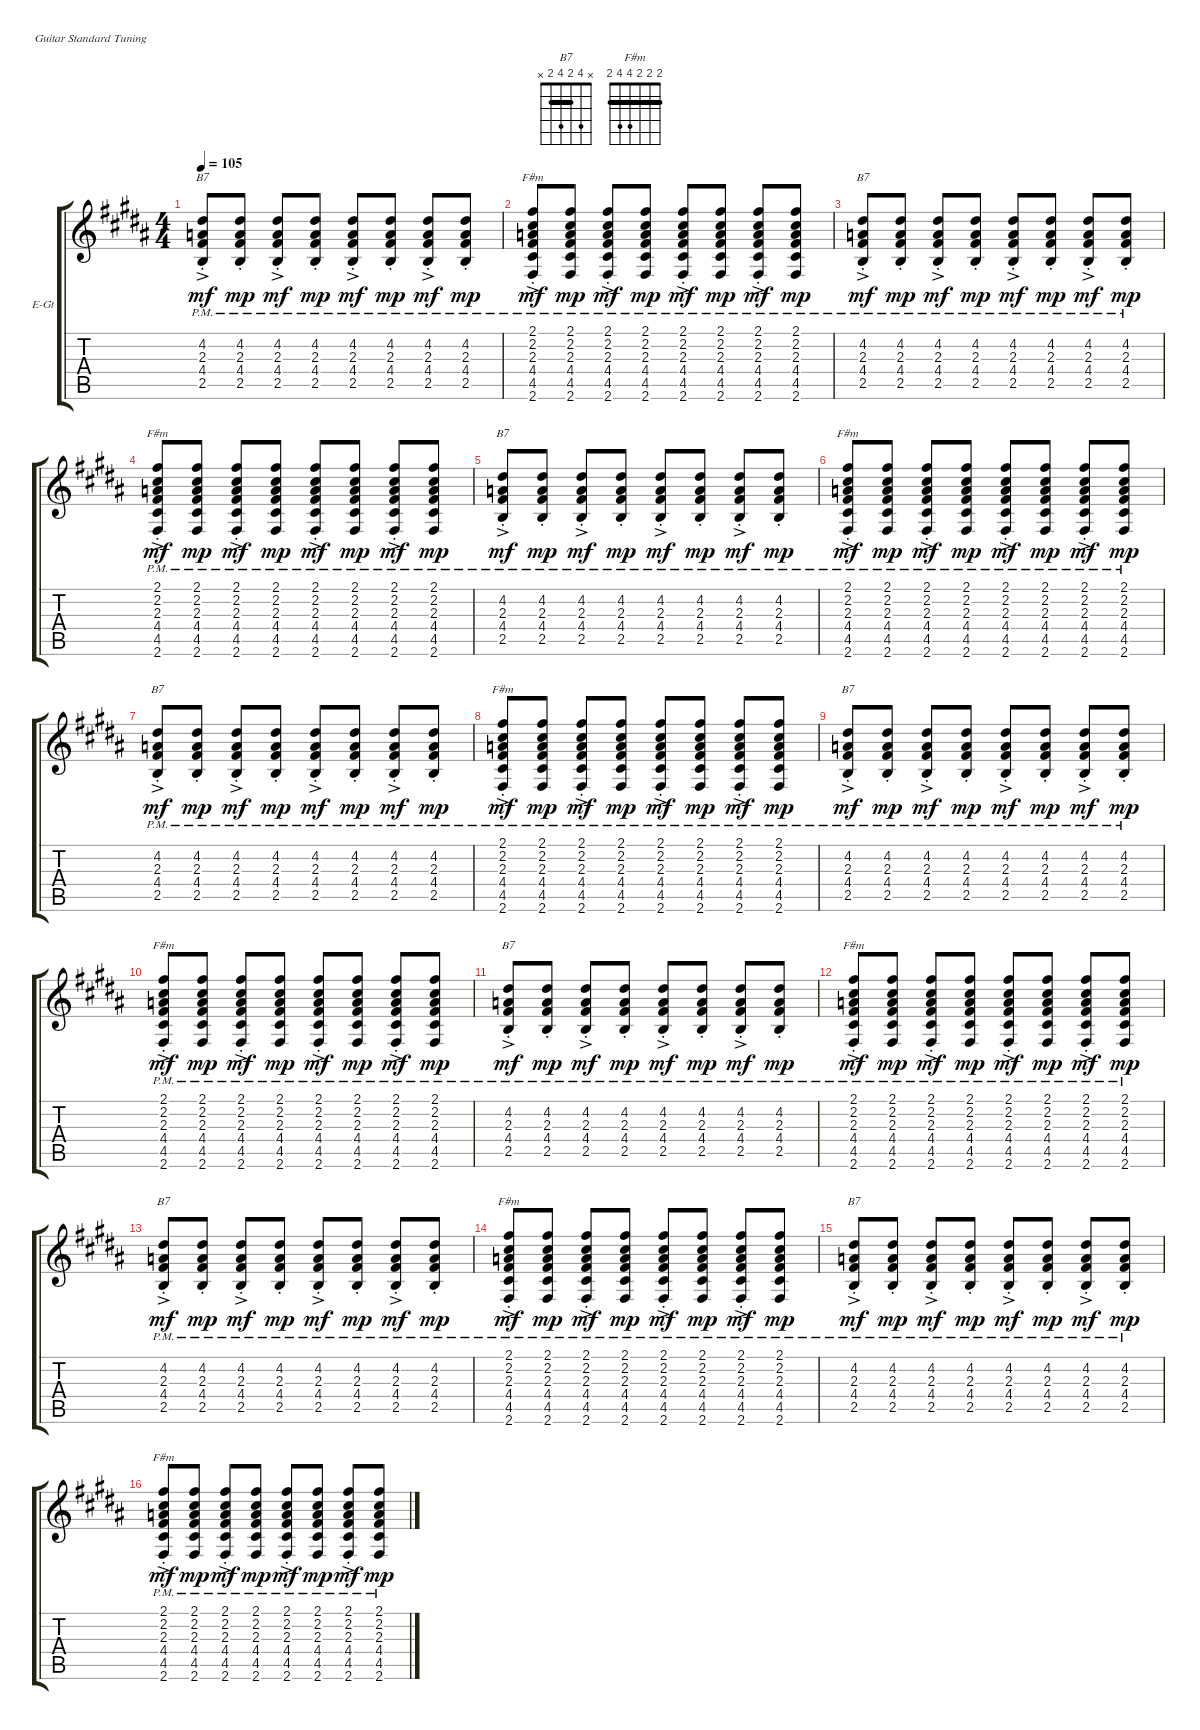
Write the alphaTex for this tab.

\defaultSystemsLayout 4
\bracketExtendMode groupsimilarinstruments
\firstSystemTrackNameOrientation horizontal
\otherSystemsTrackNameOrientation horizontal
\track ("John Lennon" "E-Gt") {instrument electricguitarclean}
\staff {score tabs}
\tuning (E4 B3 G3 D3 A2 E2)
\chord ("B7" x 4 2 4 2 x) {barre 2}
\chord ("F#m" 2 2 2 4 4 2) {barre (2 2 2)}
\ts (4 4)
\tempo 105
\clef g2
\ks b
(2.5{ac pm st} 4.4{ac pm st} 2.3{ac pm st} 4.2{ac pm st}).8{ch "B7" dy mf} (2.5{pm st} 4.4{pm st} 2.3{pm st} 4.2{pm st}).8{dy mp} (2.5{ac pm st} 4.4{ac pm st} 2.3{ac pm st} 4.2{ac pm st}).8{dy mf} (2.5{pm st} 4.4{pm st} 2.3{pm st} 4.2{pm st}).8{dy mp} (2.5{ac pm st} 4.4{ac pm st} 2.3{ac pm st} 4.2{ac pm st}).8{dy mf} (2.5{pm st} 4.4{pm st} 2.3{pm st} 4.2{pm st}).8{dy mp} (2.5{ac pm st} 4.4{ac pm st} 2.3{ac pm st} 4.2{ac pm st}).8{dy mf} (2.5{pm st} 4.4{pm st} 2.3{pm st} 4.2{pm st}).8{dy mp} |
(2.6{ac pm st} 4.5{ac pm st} 4.4{ac pm st} 2.3{ac pm st} 2.2{ac pm st} 2.1{ac pm st}).8{ch "F#m" dy mf} (2.6{pm} 4.5{pm} 4.4{pm} 2.3{pm} 2.2{pm} 2.1{pm}).8{dy mp} (2.6{ac pm st} 4.5{ac pm st} 4.4{ac pm st} 2.3{ac pm st} 2.2{ac pm st} 2.1{ac pm st}).8{dy mf} (2.6{pm} 4.5{pm} 4.4{pm} 2.3{pm} 2.2{pm} 2.1{pm}).8{dy mp} (2.6{ac pm st} 4.5{ac pm st} 4.4{ac pm st} 2.3{ac pm st} 2.2{ac pm st} 2.1{ac pm st}).8{dy mf} (2.6{pm} 4.5{pm} 4.4{pm} 2.3{pm} 2.2{pm} 2.1{pm}).8{dy mp} (2.6{ac pm st} 4.5{ac pm st} 4.4{ac pm st} 2.3{ac pm st} 2.2{ac pm st} 2.1{ac pm st}).8{dy mf} (2.6{pm} 4.5{pm} 4.4{pm} 2.3{pm} 2.2{pm} 2.1{pm}).8{dy mp} |
(2.5{ac pm st} 4.4{ac pm st} 2.3{ac pm st} 4.2{ac pm st}).8{ch "B7" dy mf} (2.5{pm st} 4.4{pm st} 2.3{pm st} 4.2{pm st}).8{dy mp} (2.5{ac pm st} 4.4{ac pm st} 2.3{ac pm st} 4.2{ac pm st}).8{dy mf} (2.5{pm st} 4.4{pm st} 2.3{pm st} 4.2{pm st}).8{dy mp} (2.5{ac pm st} 4.4{ac pm st} 2.3{ac pm st} 4.2{ac pm st}).8{dy mf} (2.5{pm st} 4.4{pm st} 2.3{pm st} 4.2{pm st}).8{dy mp} (2.5{ac pm st} 4.4{ac pm st} 2.3{ac pm st} 4.2{ac pm st}).8{dy mf} (2.5{pm st} 4.4{pm st} 2.3{pm st} 4.2{pm st}).8{dy mp} |
(2.6{ac pm st} 4.5{ac pm st} 4.4{ac pm st} 2.3{ac pm st} 2.2{ac pm st} 2.1{ac pm st}).8{ch "F#m" dy mf} (2.6{pm} 4.5{pm} 4.4{pm} 2.3{pm} 2.2{pm} 2.1{pm}).8{dy mp} (2.6{ac pm st} 4.5{ac pm st} 4.4{ac pm st} 2.3{ac pm st} 2.2{ac pm st} 2.1{ac pm st}).8{dy mf} (2.6{pm} 4.5{pm} 4.4{pm} 2.3{pm} 2.2{pm} 2.1{pm}).8{dy mp} (2.6{ac pm st} 4.5{ac pm st} 4.4{ac pm st} 2.3{ac pm st} 2.2{ac pm st} 2.1{ac pm st}).8{dy mf} (2.6{pm} 4.5{pm} 4.4{pm} 2.3{pm} 2.2{pm} 2.1{pm}).8{dy mp} (2.6{ac pm st} 4.5{ac pm st} 4.4{ac pm st} 2.3{ac pm st} 2.2{ac pm st} 2.1{ac pm st}).8{dy mf} (2.6{pm} 4.5{pm} 4.4{pm} 2.3{pm} 2.2{pm} 2.1{pm}).8{dy mp} |
(2.5{ac pm st} 4.4{ac pm st} 2.3{ac pm st} 4.2{ac pm st}).8{ch "B7" dy mf} (2.5{pm st} 4.4{pm st} 2.3{pm st} 4.2{pm st}).8{dy mp} (2.5{ac pm st} 4.4{ac pm st} 2.3{ac pm st} 4.2{ac pm st}).8{dy mf} (2.5{pm st} 4.4{pm st} 2.3{pm st} 4.2{pm st}).8{dy mp} (2.5{ac pm st} 4.4{ac pm st} 2.3{ac pm st} 4.2{ac pm st}).8{dy mf} (2.5{pm st} 4.4{pm st} 2.3{pm st} 4.2{pm st}).8{dy mp} (2.5{ac pm st} 4.4{ac pm st} 2.3{ac pm st} 4.2{ac pm st}).8{dy mf} (2.5{pm st} 4.4{pm st} 2.3{pm st} 4.2{pm st}).8{dy mp} |
(2.6{ac pm st} 4.5{ac pm st} 4.4{ac pm st} 2.3{ac pm st} 2.2{ac pm st} 2.1{ac pm st}).8{ch "F#m" dy mf} (2.6{pm} 4.5{pm} 4.4{pm} 2.3{pm} 2.2{pm} 2.1{pm}).8{dy mp} (2.6{ac pm st} 4.5{ac pm st} 4.4{ac pm st} 2.3{ac pm st} 2.2{ac pm st} 2.1{ac pm st}).8{dy mf} (2.6{pm} 4.5{pm} 4.4{pm} 2.3{pm} 2.2{pm} 2.1{pm}).8{dy mp} (2.6{ac pm st} 4.5{ac pm st} 4.4{ac pm st} 2.3{ac pm st} 2.2{ac pm st} 2.1{ac pm st}).8{dy mf} (2.6{pm} 4.5{pm} 4.4{pm} 2.3{pm} 2.2{pm} 2.1{pm}).8{dy mp} (2.6{ac pm st} 4.5{ac pm st} 4.4{ac pm st} 2.3{ac pm st} 2.2{ac pm st} 2.1{ac pm st}).8{dy mf} (2.6{pm} 4.5{pm} 4.4{pm} 2.3{pm} 2.2{pm} 2.1{pm}).8{dy mp} |
(2.5{ac pm st} 4.4{ac pm st} 2.3{ac pm st} 4.2{ac pm st}).8{ch "B7" dy mf} (2.5{pm st} 4.4{pm st} 2.3{pm st} 4.2{pm st}).8{dy mp} (2.5{ac pm st} 4.4{ac pm st} 2.3{ac pm st} 4.2{ac pm st}).8{dy mf} (2.5{pm st} 4.4{pm st} 2.3{pm st} 4.2{pm st}).8{dy mp} (2.5{ac pm st} 4.4{ac pm st} 2.3{ac pm st} 4.2{ac pm st}).8{dy mf} (2.5{pm st} 4.4{pm st} 2.3{pm st} 4.2{pm st}).8{dy mp} (2.5{ac pm st} 4.4{ac pm st} 2.3{ac pm st} 4.2{ac pm st}).8{dy mf} (2.5{pm st} 4.4{pm st} 2.3{pm st} 4.2{pm st}).8{dy mp} |
(2.6{ac pm st} 4.5{ac pm st} 4.4{ac pm st} 2.3{ac pm st} 2.2{ac pm st} 2.1{ac pm st}).8{ch "F#m" dy mf} (2.6{pm} 4.5{pm} 4.4{pm} 2.3{pm} 2.2{pm} 2.1{pm}).8{dy mp} (2.6{ac pm st} 4.5{ac pm st} 4.4{ac pm st} 2.3{ac pm st} 2.2{ac pm st} 2.1{ac pm st}).8{dy mf} (2.6{pm} 4.5{pm} 4.4{pm} 2.3{pm} 2.2{pm} 2.1{pm}).8{dy mp} (2.6{ac pm st} 4.5{ac pm st} 4.4{ac pm st} 2.3{ac pm st} 2.2{ac pm st} 2.1{ac pm st}).8{dy mf} (2.6{pm} 4.5{pm} 4.4{pm} 2.3{pm} 2.2{pm} 2.1{pm}).8{dy mp} (2.6{ac pm st} 4.5{ac pm st} 4.4{ac pm st} 2.3{ac pm st} 2.2{ac pm st} 2.1{ac pm st}).8{dy mf} (2.6{pm} 4.5{pm} 4.4{pm} 2.3{pm} 2.2{pm} 2.1{pm}).8{dy mp} |
(2.5{ac pm st} 4.4{ac pm st} 2.3{ac pm st} 4.2{ac pm st}).8{ch "B7" dy mf} (2.5{pm st} 4.4{pm st} 2.3{pm st} 4.2{pm st}).8{dy mp} (2.5{ac pm st} 4.4{ac pm st} 2.3{ac pm st} 4.2{ac pm st}).8{dy mf} (2.5{pm st} 4.4{pm st} 2.3{pm st} 4.2{pm st}).8{dy mp} (2.5{ac pm st} 4.4{ac pm st} 2.3{ac pm st} 4.2{ac pm st}).8{dy mf} (2.5{pm st} 4.4{pm st} 2.3{pm st} 4.2{pm st}).8{dy mp} (2.5{ac pm st} 4.4{ac pm st} 2.3{ac pm st} 4.2{ac pm st}).8{dy mf} (2.5{pm st} 4.4{pm st} 2.3{pm st} 4.2{pm st}).8{dy mp} |
(2.6{ac pm st} 4.5{ac pm st} 4.4{ac pm st} 2.3{ac pm st} 2.2{ac pm st} 2.1{ac pm st}).8{ch "F#m" dy mf} (2.6{pm} 4.5{pm} 4.4{pm} 2.3{pm} 2.2{pm} 2.1{pm}).8{dy mp} (2.6{ac pm st} 4.5{ac pm st} 4.4{ac pm st} 2.3{ac pm st} 2.2{ac pm st} 2.1{ac pm st}).8{dy mf} (2.6{pm} 4.5{pm} 4.4{pm} 2.3{pm} 2.2{pm} 2.1{pm}).8{dy mp} (2.6{ac pm st} 4.5{ac pm st} 4.4{ac pm st} 2.3{ac pm st} 2.2{ac pm st} 2.1{ac pm st}).8{dy mf} (2.6{pm} 4.5{pm} 4.4{pm} 2.3{pm} 2.2{pm} 2.1{pm}).8{dy mp} (2.6{ac pm st} 4.5{ac pm st} 4.4{ac pm st} 2.3{ac pm st} 2.2{ac pm st} 2.1{ac pm st}).8{dy mf} (2.6{pm} 4.5{pm} 4.4{pm} 2.3{pm} 2.2{pm} 2.1{pm}).8{dy mp} |
(2.5{ac pm st} 4.4{ac pm st} 2.3{ac pm st} 4.2{ac pm st}).8{ch "B7" dy mf} (2.5{pm st} 4.4{pm st} 2.3{pm st} 4.2{pm st}).8{dy mp} (2.5{ac pm st} 4.4{ac pm st} 2.3{ac pm st} 4.2{ac pm st}).8{dy mf} (2.5{pm st} 4.4{pm st} 2.3{pm st} 4.2{pm st}).8{dy mp} (2.5{ac pm st} 4.4{ac pm st} 2.3{ac pm st} 4.2{ac pm st}).8{dy mf} (2.5{pm st} 4.4{pm st} 2.3{pm st} 4.2{pm st}).8{dy mp} (2.5{ac pm st} 4.4{ac pm st} 2.3{ac pm st} 4.2{ac pm st}).8{dy mf} (2.5{pm st} 4.4{pm st} 2.3{pm st} 4.2{pm st}).8{dy mp} |
(2.6{ac pm st} 4.5{ac pm st} 4.4{ac pm st} 2.3{ac pm st} 2.2{ac pm st} 2.1{ac pm st}).8{ch "F#m" dy mf} (2.6{pm} 4.5{pm} 4.4{pm} 2.3{pm} 2.2{pm} 2.1{pm}).8{dy mp} (2.6{ac pm st} 4.5{ac pm st} 4.4{ac pm st} 2.3{ac pm st} 2.2{ac pm st} 2.1{ac pm st}).8{dy mf} (2.6{pm} 4.5{pm} 4.4{pm} 2.3{pm} 2.2{pm} 2.1{pm}).8{dy mp} (2.6{ac pm st} 4.5{ac pm st} 4.4{ac pm st} 2.3{ac pm st} 2.2{ac pm st} 2.1{ac pm st}).8{dy mf} (2.6{pm} 4.5{pm} 4.4{pm} 2.3{pm} 2.2{pm} 2.1{pm}).8{dy mp} (2.6{ac pm st} 4.5{ac pm st} 4.4{ac pm st} 2.3{ac pm st} 2.2{ac pm st} 2.1{ac pm st}).8{dy mf} (2.6{pm} 4.5{pm} 4.4{pm} 2.3{pm} 2.2{pm} 2.1{pm}).8{dy mp} |
(2.5{ac pm st} 4.4{ac pm st} 2.3{ac pm st} 4.2{ac pm st}).8{ch "B7" dy mf} (2.5{pm st} 4.4{pm st} 2.3{pm st} 4.2{pm st}).8{dy mp} (2.5{ac pm st} 4.4{ac pm st} 2.3{ac pm st} 4.2{ac pm st}).8{dy mf} (2.5{pm st} 4.4{pm st} 2.3{pm st} 4.2{pm st}).8{dy mp} (2.5{ac pm st} 4.4{ac pm st} 2.3{ac pm st} 4.2{ac pm st}).8{dy mf} (2.5{pm st} 4.4{pm st} 2.3{pm st} 4.2{pm st}).8{dy mp} (2.5{ac pm st} 4.4{ac pm st} 2.3{ac pm st} 4.2{ac pm st}).8{dy mf} (2.5{pm st} 4.4{pm st} 2.3{pm st} 4.2{pm st}).8{dy mp} |
(2.6{ac pm st} 4.5{ac pm st} 4.4{ac pm st} 2.3{ac pm st} 2.2{ac pm st} 2.1{ac pm st}).8{ch "F#m" dy mf} (2.6{pm} 4.5{pm} 4.4{pm} 2.3{pm} 2.2{pm} 2.1{pm}).8{dy mp} (2.6{ac pm st} 4.5{ac pm st} 4.4{ac pm st} 2.3{ac pm st} 2.2{ac pm st} 2.1{ac pm st}).8{dy mf} (2.6{pm} 4.5{pm} 4.4{pm} 2.3{pm} 2.2{pm} 2.1{pm}).8{dy mp} (2.6{ac pm st} 4.5{ac pm st} 4.4{ac pm st} 2.3{ac pm st} 2.2{ac pm st} 2.1{ac pm st}).8{dy mf} (2.6{pm} 4.5{pm} 4.4{pm} 2.3{pm} 2.2{pm} 2.1{pm}).8{dy mp} (2.6{ac pm st} 4.5{ac pm st} 4.4{ac pm st} 2.3{ac pm st} 2.2{ac pm st} 2.1{ac pm st}).8{dy mf} (2.6{pm} 4.5{pm} 4.4{pm} 2.3{pm} 2.2{pm} 2.1{pm}).8{dy mp} |
(2.5{ac pm st} 4.4{ac pm st} 2.3{ac pm st} 4.2{ac pm st}).8{ch "B7" dy mf} (2.5{pm st} 4.4{pm st} 2.3{pm st} 4.2{pm st}).8{dy mp} (2.5{ac pm st} 4.4{ac pm st} 2.3{ac pm st} 4.2{ac pm st}).8{dy mf} (2.5{pm st} 4.4{pm st} 2.3{pm st} 4.2{pm st}).8{dy mp} (2.5{ac pm st} 4.4{ac pm st} 2.3{ac pm st} 4.2{ac pm st}).8{dy mf} (2.5{pm st} 4.4{pm st} 2.3{pm st} 4.2{pm st}).8{dy mp} (2.5{ac pm st} 4.4{ac pm st} 2.3{ac pm st} 4.2{ac pm st}).8{dy mf} (2.5{pm st} 4.4{pm st} 2.3{pm st} 4.2{pm st}).8{dy mp} |
(2.6{ac pm st} 4.5{ac pm st} 4.4{ac pm st} 2.3{ac pm st} 2.2{ac pm st} 2.1{ac pm st}).8{ch "F#m" dy mf} (2.6{pm} 4.5{pm} 4.4{pm} 2.3{pm} 2.2{pm} 2.1{pm}).8{dy mp} (2.6{ac pm st} 4.5{ac pm st} 4.4{ac pm st} 2.3{ac pm st} 2.2{ac pm st} 2.1{ac pm st}).8{dy mf} (2.6{pm} 4.5{pm} 4.4{pm} 2.3{pm} 2.2{pm} 2.1{pm}).8{dy mp} (2.6{ac pm st} 4.5{ac pm st} 4.4{ac pm st} 2.3{ac pm st} 2.2{ac pm st} 2.1{ac pm st}).8{dy mf} (2.6{pm} 4.5{pm} 4.4{pm} 2.3{pm} 2.2{pm} 2.1{pm}).8{dy mp} (2.6{ac pm st} 4.5{ac pm st} 4.4{ac pm st} 2.3{ac pm st} 2.2{ac pm st} 2.1{ac pm st}).8{dy mf} (2.6{pm} 4.5{pm} 4.4{pm} 2.3{pm} 2.2{pm} 2.1{pm}).8{dy mp}
